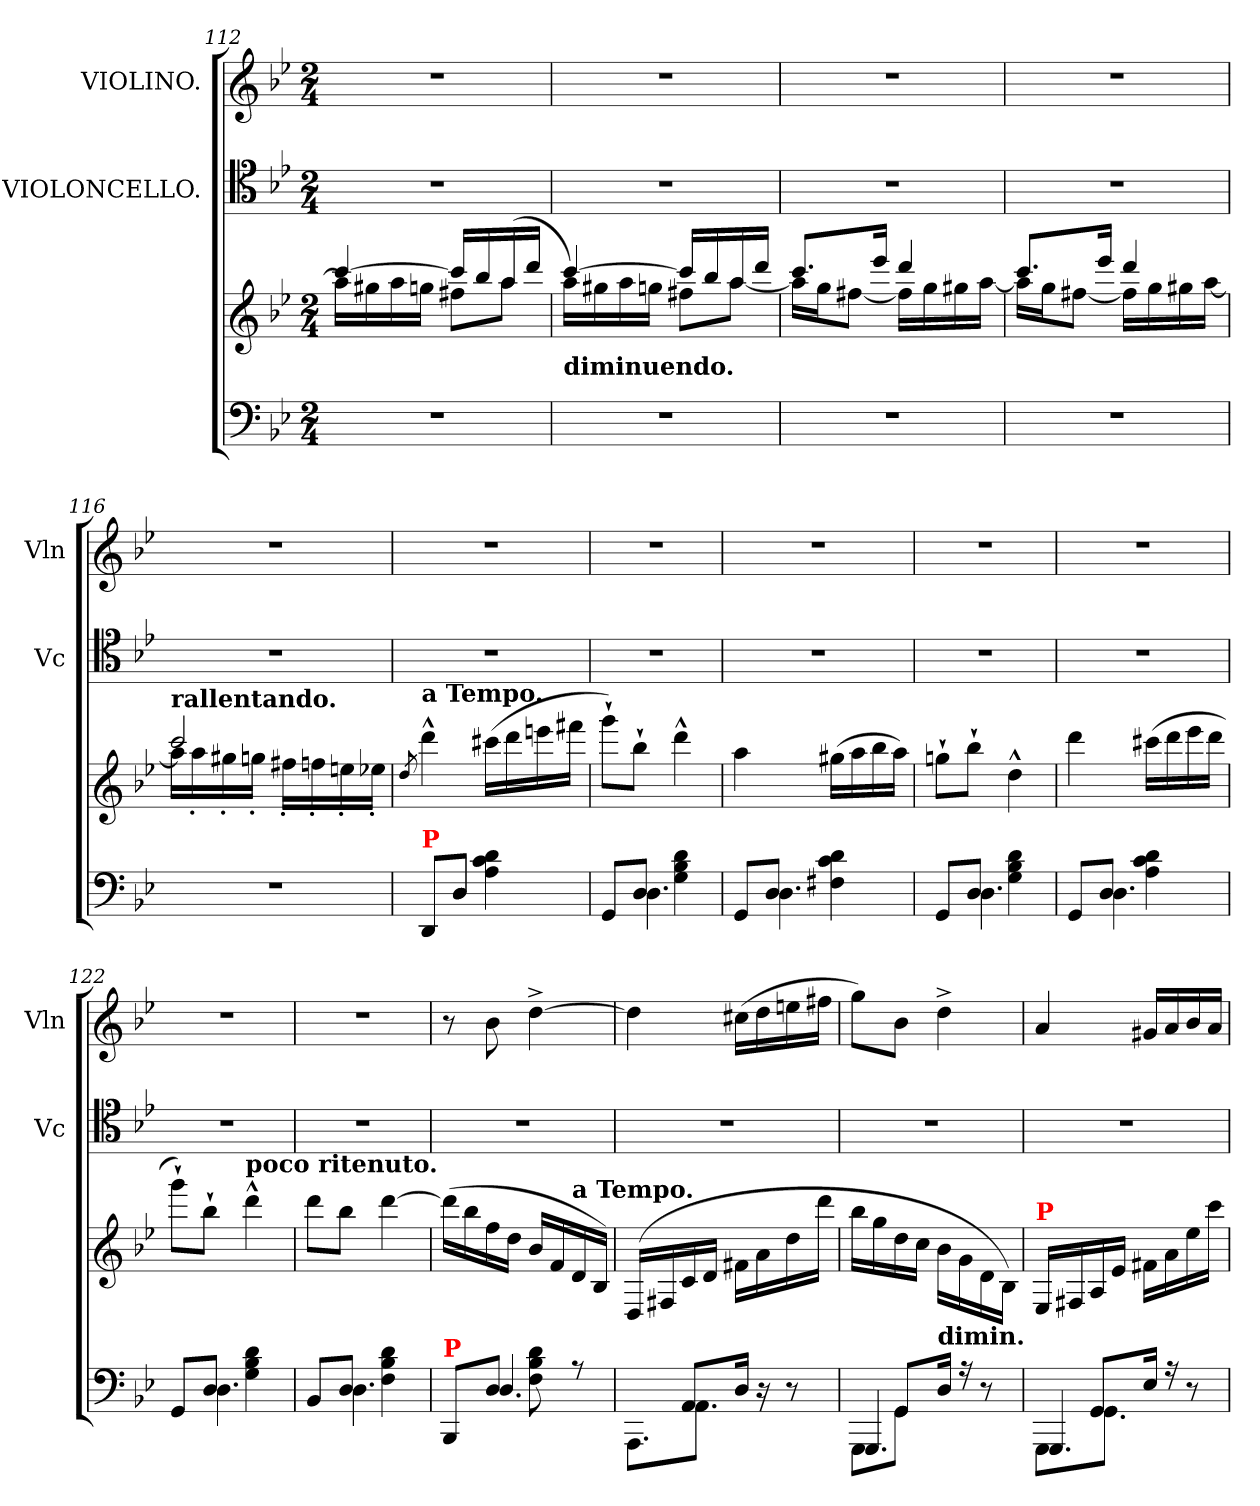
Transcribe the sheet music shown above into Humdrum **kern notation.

**kern	**kern	**kern	**kern
*part3	*part3	*part2	*part1
*staff4	*staff3	*staff2	*staff1
*	*	*I"VIOLONCELLO.	*I"VIOLINO.
*	*	*I'Vc	*I'Vln
*clefF4	*clefG2	*clefC4	*clefG2
*k[b-e-]	*k[b-e-]	*k[b-e-]	*k[b-e-]
*g:	*g:	*g:	*g:
*M2/4	*M2/4	*M2/4	*M2/4
=112	=112	=112	=112
*	*^	*	*
2rF	[4ccc	16aaLL]	2rc	2rdd
.	.	16gg#X	.	.
.	.	16aa	.	.
.	.	16ggnJJ	.	.
.	16cccLL]	8ff#XL	.	.
.	16bb-	.	.	.
.	(<16aa	8aaJ	.	.
.	16dddJJ	.	.	.
=113	=113	=113	=113	=113
!	!LO:TX:c:B:t=diminuendo.	!	!	!
2rF	[4ccc	16aaLL)	2rc	2rdd
.	.	16gg#X	.	.
.	.	16aa	.	.
.	.	16ggnJJ	.	.
.	16cccLL]	8ff#XL	.	.
.	16bb-	.	.	.
.	16aa	[8aaJ	.	.
.	16dddJJ	.	.	.
=114	=114	=114	=114	=114
2rF	8.cccL	16aaLL]	2rc	2rdd
.	.	16ggJ	.	.
.	.	[8ff#XJ	.	.
.	16eee-Jk	.	.	.
.	4ddd	16ff#LL]	.	.
.	.	16gg	.	.
.	.	16gg#X	.	.
.	.	[16aaJJ	.	.
=115	=115	=115	=115	=115
2rF	8.cccL	16aaLL]	2rc	2rdd
.	.	16ggJ	.	.
.	.	[8ff#XJ	.	.
.	16eee-Jk	.	.	.
.	4ddd	16ff#LL]	.	.
.	.	16gg	.	.
.	.	16gg#X	.	.
.	.	[16aaJJ	.	.
=116	=116	=116	=116	=116
!	!LO:TX:a:B:t=rallentando.	!	!	!
2rF	2ccc	16aaLL]	2rc	2rdd
.	.	16aa'>	.	.
.	.	16gg#X'>	.	.
.	.	16ggn'>JJ	.	.
.	.	16ff#X'>LL	.	.
.	.	16ffn'>	.	.
.	.	16een'>	.	.
.	.	16ee-X'>JJ	.	.
*	*v	*v	*	*
=117	=117	=117	=117
.	8qdd/	.	.
*^	*	*	*
!	!	!LO:TX:a:B:t=a Tempo.	!	!
!LO:TX:a:B:color=red:t=P	!	!	!	!
8DD/L	8ryy	4ddd^^	2rc	2rdd
8D\J	4D/	.	.	.
4d\ 4c\ 4A\	.	(>16ccc#XLL	.	.
.	.	16ddd	.	.
.	8ryy	16eeen	.	.
.	.	16fff#XJJ	.	.
=118	=118	=118	=118	=118
8GGL	8ryy	8ggg`>L)	2rc	2rdd
8DJ	4.D	8bb-`>J	.	.
4d\ 4B-\ 4G\	.	4ddd^^>	.	.
=119	=119	=119	=119	=119
8GGL	8ryy	4aa	2rc	2rdd
8DJ	4.D	.	.	.
4d\ 4c\ 4F#X\	.	(>16gg#XLL	.	.
.	.	16aa	.	.
.	.	16bb-	.	.
.	.	16aaJJ)	.	.
=120	=120	=120	=120	=120
8GGL	8ryy	8ggn`>L	2rc	2rdd
8DJ	4.D	8bb-`>J	.	.
4d\ 4B-\ 4G\	.	4dd^^>	.	.
=121	=121	=121	=121	=121
8GGL	8ryy	4ddd	2rc	2rdd
8DJ	4.D	.	.	.
4d\ 4c\ 4A\	.	(>16ccc#XLL	.	.
.	.	16ddd	.	.
.	.	16eee-	.	.
.	.	16dddJJ	.	.
=122	=122	=122	=122	=122
8GGL	8ryy	8ggg`>L)	2rc	2rdd
8DJ	4.D	8bb-`>J	.	.
!	!	!LO:TX:a:B:t=poco ritenuto.	!	!
4d\ 4B-\ 4G\	.	4ddd^^>	.	.
=123	=123	=123	=123	=123
8BB-L	8ryy	8dddL	2rc	2rdd
8DJ	4.D	8bb-J	.	.
4d\ 4B-\ 4F\	.	[4ddd	.	.
=124	=124	=124	=124	=124
!LO:TX:a:B:color=red:t=P	!	!	!	!
8BBB-/L	8ryy	(>16dddLL]	2rc	8r
.	.	16bb-	.	.
8D\J	4.D/	16ff	.	8b-
.	.	16ddJJ	.	.
8d\ 8B-\ 8F\	.	16b-LL	.	[4dd^<
.	.	16f	.	.
!	!	!LO:TX:a:B:t=a Tempo.	!	!
8r	.	16d	.	.
.	.	16B-JJ)	.	.
=125	=125	=125	=125	=125
!	!LO:N:vis=8.	!	!	!
8ryy	8AAAL	(>16D/LL	2rc	4dd]
.	.	16F#X/	.	.
8AAL	8.AAJ	16c/	.	.
.	.	16d/JJ	.	.
16DJk	.	16f#XLL	.	(>16cc#XLL
16r	16ryy	16a	.	16dd
8r	8ryy	16dd	.	16een
.	.	16dddJJ	.	16ff#XJJ
=126	=126	=126	=126	=126
*	*^	*	*	*
8ryy	8GGGL	4.GGG/	16bb-LL	2rc	8ggL)
.	.	.	16gg	.	.
!	!LO:N:vis=8	!	!	!	!
8GGL	8.GGJ	.	16dd	.	8b-J
.	.	.	16ccJJ	.	.
!	!	!	!LO:TX:c:B:t=dimin.	!	!
16DJk	.	.	16b-\LL	.	4dd^<
16r	16ryy	.	16g	.	.
8r	8ryy	8ryy	16d	.	.
.	.	.	16B-JJ)	.	.
=127	=127	=127	=127	=127	=127
!	!	!	!LO:TX:a:B:color=red:t=P	!	!
8ryy	8GGGL	4.GGG/	16E-/LL	2rc	4a
.	.	.	16F#X/	.	.
8GGL	8.GGJ	.	16A/	.	.
.	.	.	16e-\JJ	.	.
16E-Jk	.	.	16f#XLL	.	16g#XLL
16r	16ryy	.	16a	.	16a
8r	8ryy	8ryy	16ee-	.	16b-
.	.	.	16cccJJ	.	16aJJ
*v	*v	*v	*	*	*
=	=	=	=
*-	*-	*-	*-
